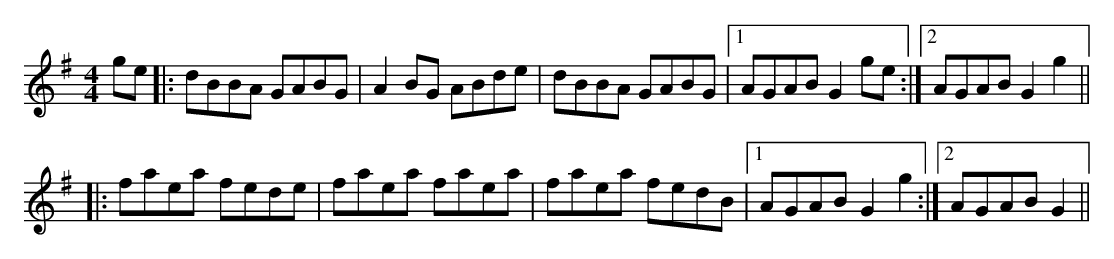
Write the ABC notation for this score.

X:1
M:4/4
K:G
ge|:dBBA GABG|A2 BG ABde|dBBA GABG|1 AGAB G2 ge:|2 AGAB G2 g2||
|:faea fede|faea faea|faea fedB|1 AGAB G2 g2:|2 AGAB G2||
